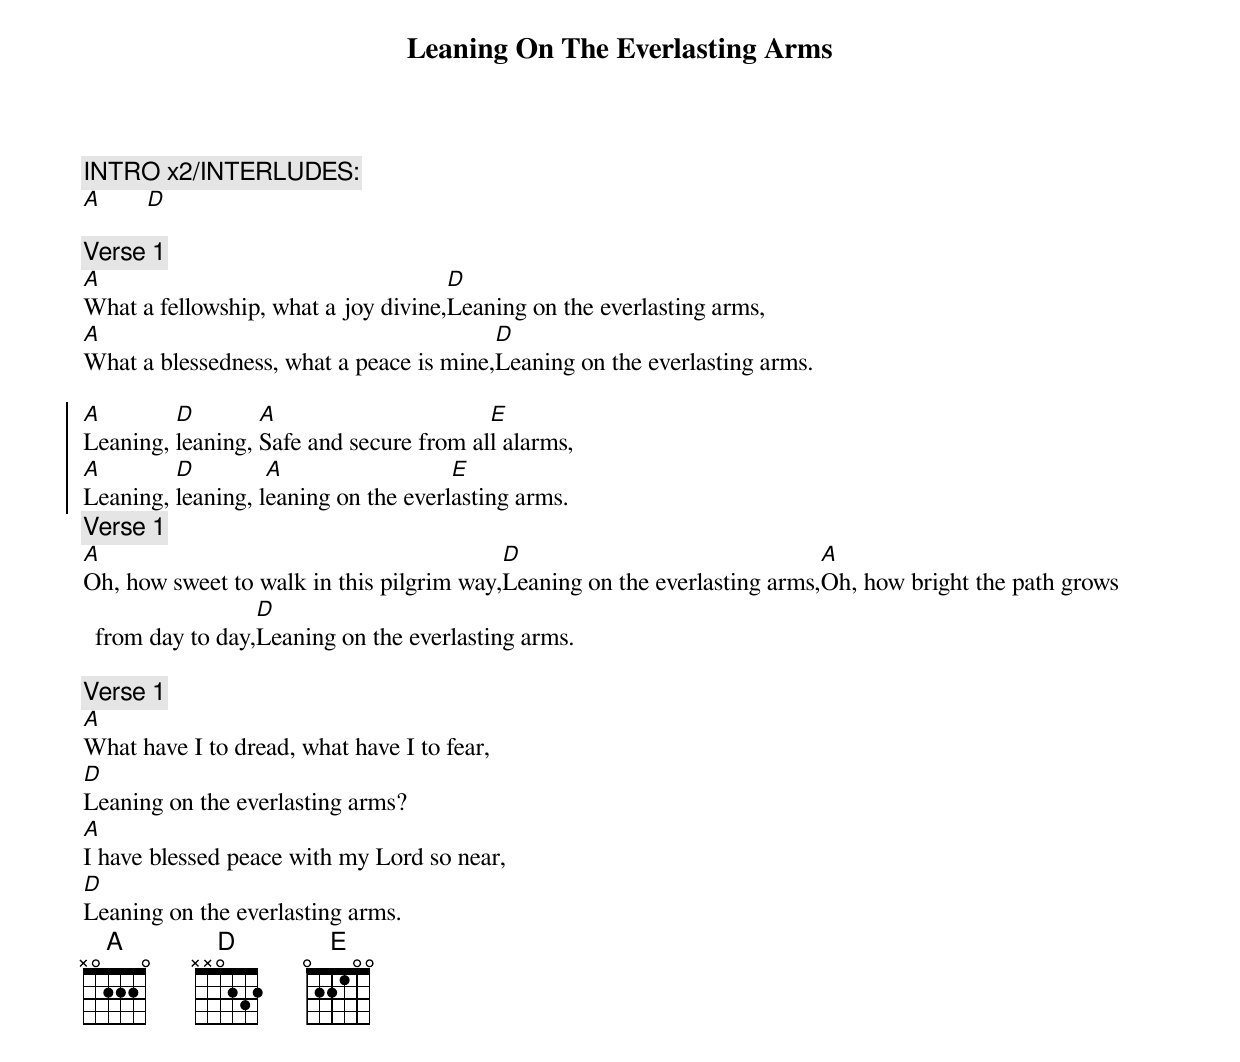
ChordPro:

{title:Leaning On The Everlasting Arms}
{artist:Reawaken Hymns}
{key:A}
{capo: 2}

{comment:INTRO x2/INTERLUDES:}
[A]       [D]

{comment:Verse 1}
[A]What a fellowship, what a joy divine, [D]Leaning on the everlasting arms,
[A]What a blessedness, what a peace is mine, [D]Leaning on the everlasting arms.

{start_of_chorus}
[A]Leaning, [D]leaning, [A]Safe and secure from al[E]l alarms,
[A]Leaning, [D]leaning, l[A]eaning on the everl[E]asting arms.
{end_of_chorus}
 {comment:Verse 1}
[A]Oh, how sweet to walk in this pilgrim way, [D]Leaning on the everlasting arms, [A]Oh, how bright the path grows from day to day, [D]Leaning on the everlasting arms.

{comment:Verse 1}
[A]What have I to dread, what have I to fear,
[D]Leaning on the everlasting arms?
[A]I have blessed peace with my Lord so near,
[D]Leaning on the everlasting arms.
